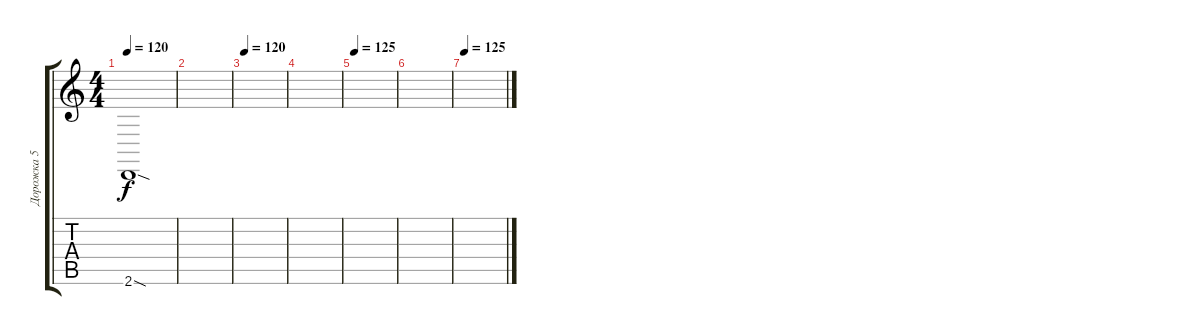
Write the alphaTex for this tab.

\track ("Дорожка 5" "Дорожка 5") {instrument ocarina}
\staff {score tabs}
\tuning (D4 A3 F3 C3 G2 C2) {hide}
\ts (4 4)
\tempo 120
\clef g2
\ks c
2.6{sod}.1{dy f} |
|
\tempo 120
|
|
\tempo 125
|
|
\tempo 125
